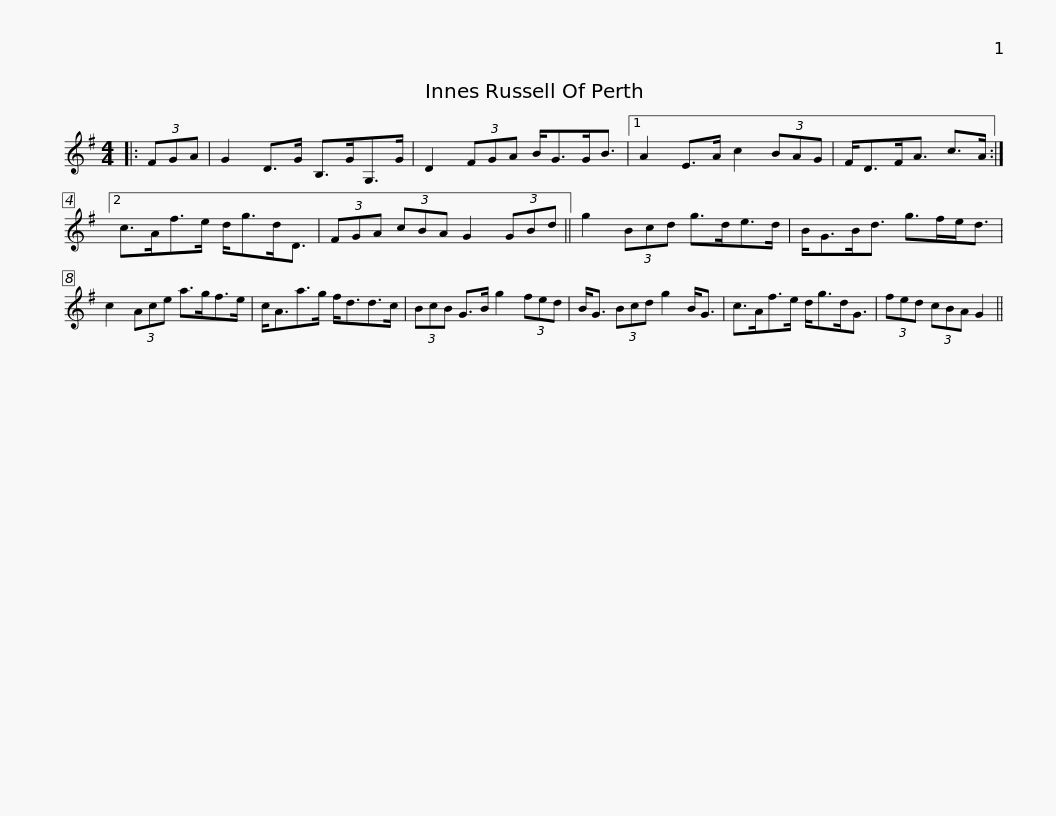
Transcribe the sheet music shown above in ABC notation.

X:1
L:1/8
M:4/4
I:linebreak $
K:G
V:1 treble
V:1
|: (3FGA | G2 D>G B,>GG,>G | D2 (3FGA B<GG<B |1 A2 E>A c2 (3BAG | F<DF<A c>A :|2$ %5
 c>Af>e d<gd<D | (3FGA (3cBA G2 (3GBd || g2 (3Bcd g>de>d | B<GB<d g>fe<d |$ c2 (3Ace a>gf>e | %10
 c<Aa>g f<dd>c | (3BcB G>B g2 (3fed | B<G (3Bcd g2 B<G | c>Af>e d<gd<G |$ (3fed (3cBA G2 || %15
